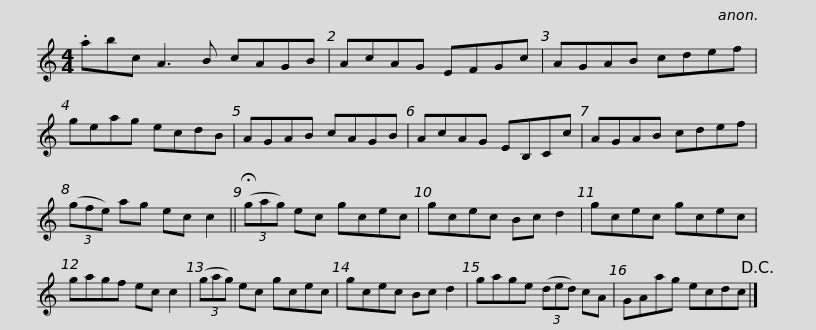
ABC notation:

X:1
L:1/8
M:4/4
I:linebreak $
K:C
V:1 treble
V:1
 .abc A3 B cAGB | AcAG EFGc | AGAB cdef | geag ecdB | AGAB cAGB |$ %5
 AcAG EB,Cc | AGAB cdef | (3(gfe) ag ec c2 || (3(!fermata!gag) ec gcec | gcec Bc d2 |$ %10
 gcec gcec | gagf ec c2 | (3(gag) ec gcec | gcec Bc d2 | gage (3(ded) cA |$ %15
 GAag ecdc!D.C.! |] %16
